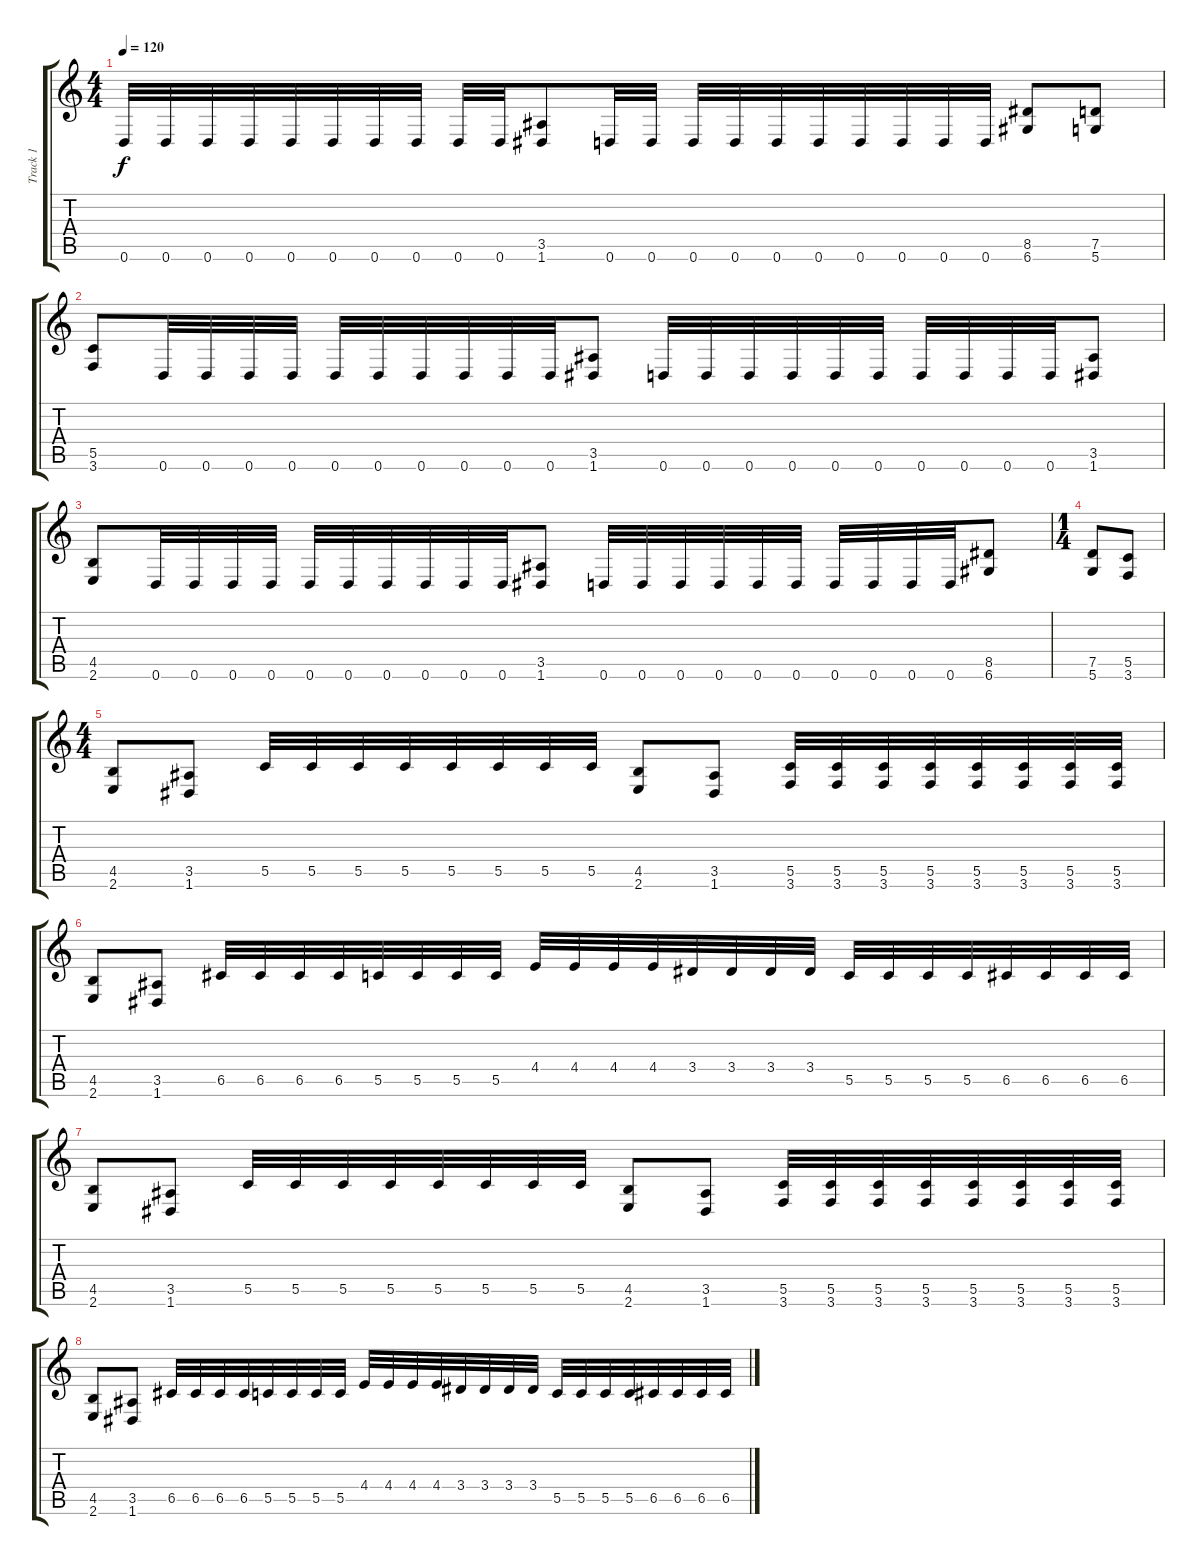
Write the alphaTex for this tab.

\track ("Track 1" "Track 1") {instrument distortionguitar}
\staff {score tabs}
\tuning (D4 A3 F3 C3 G2 D2) {hide}
\ts (4 4)
\tempo 120
\clef g2
\ks c
0.6.32{dy f} 0.6.32 0.6.32 0.6.32 0.6.32 0.6.32 0.6.32 0.6.32 0.6.32 0.6.32 (3.5 1.6).8 0.6.32 0.6.32 0.6.32 0.6.32 0.6.32 0.6.32 0.6.32 0.6.32 0.6.32 0.6.32 (8.5 6.6).8 (7.5 5.6).8 |
(5.5 3.6).8 0.6.32 0.6.32 0.6.32 0.6.32 0.6.32 0.6.32 0.6.32 0.6.32 0.6.32 0.6.32 (3.5 1.6).8 0.6.32 0.6.32 0.6.32 0.6.32 0.6.32 0.6.32 0.6.32 0.6.32 0.6.32 0.6.32 (3.5 1.6).8 |
(4.5 2.6).8 0.6.32 0.6.32 0.6.32 0.6.32 0.6.32 0.6.32 0.6.32 0.6.32 0.6.32 0.6.32 (3.5 1.6).8 0.6.32 0.6.32 0.6.32 0.6.32 0.6.32 0.6.32 0.6.32 0.6.32 0.6.32 0.6.32 (8.5 6.6).8 |
\ts (1 4)
(7.5 5.6).8 (5.5 3.6).8 |
\ts (4 4)
(4.5 2.6).8 (3.5 1.6).8 5.5.32 5.5.32 5.5.32 5.5.32 5.5.32 5.5.32 5.5.32 5.5.32 (4.5 2.6).8 (3.5 1.6).8 (5.5 3.6).32 (5.5 3.6).32 (5.5 3.6).32 (5.5 3.6).32 (5.5 3.6).32 (5.5 3.6).32 (5.5 3.6).32 (5.5 3.6).32 |
(4.5 2.6).8 (3.5 1.6).8 6.5.32 6.5.32 6.5.32 6.5.32 5.5.32 5.5.32 5.5.32 5.5.32 4.4.32 4.4.32 4.4.32 4.4.32 3.4.32 3.4.32 3.4.32 3.4.32 5.5.32 5.5.32 5.5.32 5.5.32 6.5.32 6.5.32 6.5.32 6.5.32 |
(4.5 2.6).8 (3.5 1.6).8 5.5.32 5.5.32 5.5.32 5.5.32 5.5.32 5.5.32 5.5.32 5.5.32 (4.5 2.6).8 (3.5 1.6).8 (5.5 3.6).32 (5.5 3.6).32 (5.5 3.6).32 (5.5 3.6).32 (5.5 3.6).32 (5.5 3.6).32 (5.5 3.6).32 (5.5 3.6).32 |
(4.5 2.6).8 (3.5 1.6).8 6.5.32 6.5.32 6.5.32 6.5.32 5.5.32 5.5.32 5.5.32 5.5.32 4.4.32 4.4.32 4.4.32 4.4.32 3.4.32 3.4.32 3.4.32 3.4.32 5.5.32 5.5.32 5.5.32 5.5.32 6.5.32 6.5.32 6.5.32 6.5.32
